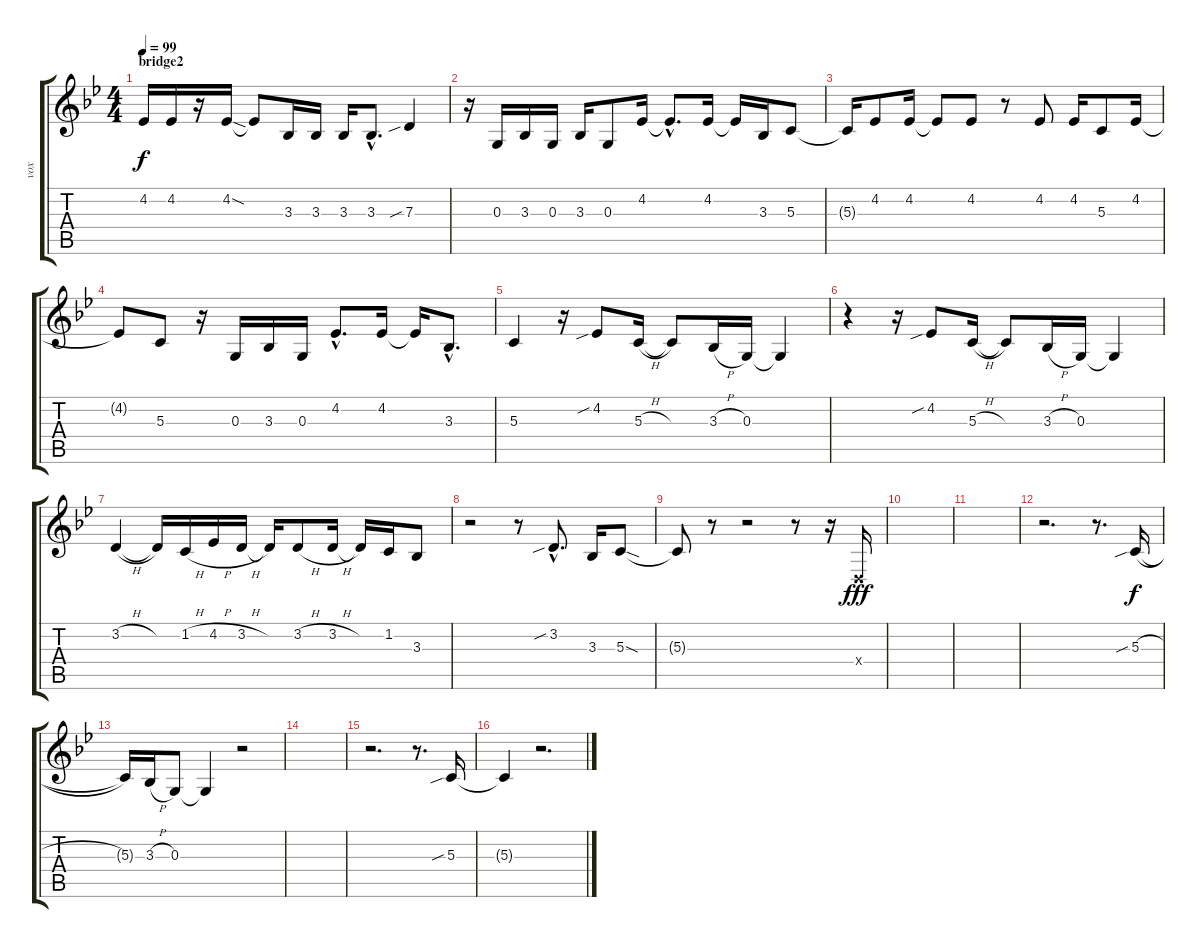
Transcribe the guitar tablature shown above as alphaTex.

\track ("vox" "vox") {instrument voiceoohs}
\staff {score tabs}
\tuning (E4 B3 G3 D3 A2 E2) {hide}
\ts (4 4)
\section ("" "bridge2")
\tempo 99
\clef g2
\ks bb
4.2.16{dy f} 4.2.16 r.16 4.2{sod}.16 4.2{t}.8 3.3.16 3.3.16 3.3.16 3.3{hac}.8{d} 7.3{sib}.4 |
r.16 0.3.16 3.3.16 0.3.16 3.3.16 0.3.8 4.2.16 4.2{hac t}.8{d} 4.2.16 4.2{t}.16 3.3.16 5.3.8 |
5.3{t}.16 4.2.8 4.2.16 4.2{t}.8 4.2.8 r.8 4.2.8 4.2.16 5.3.8 4.2.16 |
4.2{t}.8 5.3.8 r.16 0.3.16 3.3.16 0.3.16 4.2{hac}.8{d} 4.2.16 4.2{t}.16 3.3{hac}.8{d} |
5.3.4 r.16 4.2{sib}.8 5.3{h}.16 5.3{t}.8 3.3{h}.16 0.3.16 0.3{t}.4 |
r.4 r.16 4.2{sib}.8 5.3{h}.16 5.3{t}.8 3.3{h}.16 0.3.16 0.3{t}.4 |
3.2{h}.4 3.2{t}.16 1.2{h}.16 4.2{h}.16 3.2{h}.16 3.2{t}.16 3.2{h}.8 3.2{h}.16 3.2{t}.16 1.2.16 3.3.8 |
r.2 r.8 3.2{sib hac}.8{d} 3.3.16 5.3{sod}.8 |
5.3{t}.8 r.8 r.2 r.8 r.16 0.4{x}.16{dy fff} |
|
|
r.2{d} r.8{d} 5.3{sib h}.16{dy f} |
5.3{t}.16 3.3{h}.16 0.3.8 0.3{t}.4 r.2 |
|
r.2{d} r.8{d} 5.3{sib}.16 |
5.3{t}.4 r.2{d}
